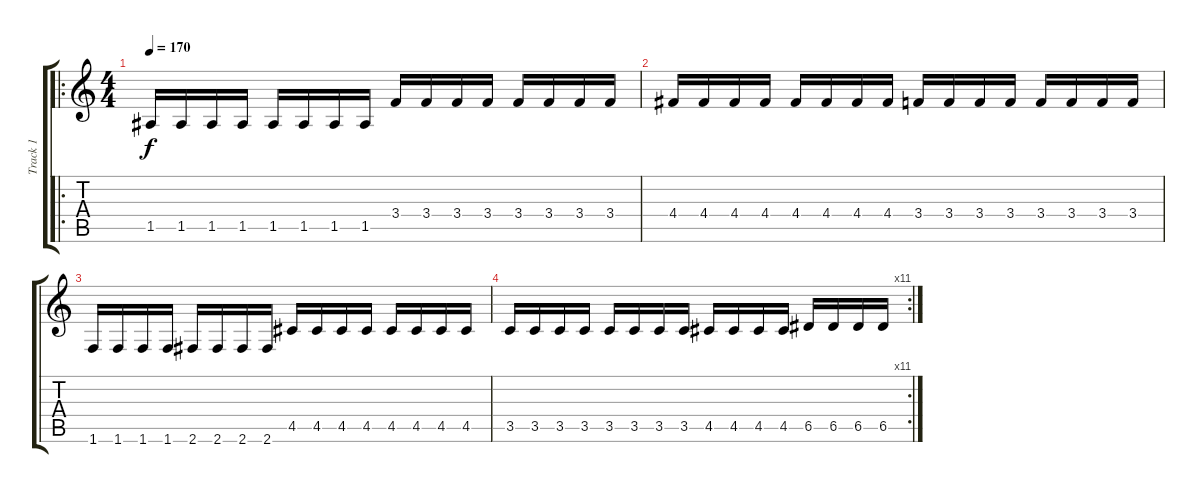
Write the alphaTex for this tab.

\track ("Track 1" "Track 1") {instrument distortionguitar}
\staff {score tabs}
\tuning (E4 B3 G3 D3 A2 E2) {hide}
\ro
\ts (4 4)
\tempo 170
\clef g2
\ks c
1.5.16{dy f} 1.5.16 1.5.16 1.5.16 1.5.16 1.5.16 1.5.16 1.5.16 3.4.16 3.4.16 3.4.16 3.4.16 3.4.16 3.4.16 3.4.16 3.4.16 |
4.4.16 4.4.16 4.4.16 4.4.16 4.4.16 4.4.16 4.4.16 4.4.16 3.4.16 3.4.16 3.4.16 3.4.16 3.4.16 3.4.16 3.4.16 3.4.16 |
1.6.16 1.6.16 1.6.16 1.6.16 2.6.16 2.6.16 2.6.16 2.6.16 4.5.16 4.5.16 4.5.16 4.5.16 4.5.16 4.5.16 4.5.16 4.5.16 |
\rc 11
3.5.16 3.5.16 3.5.16 3.5.16 3.5.16 3.5.16 3.5.16 3.5.16 4.5.16 4.5.16 4.5.16 4.5.16 6.5.16 6.5.16 6.5.16 6.5.16
